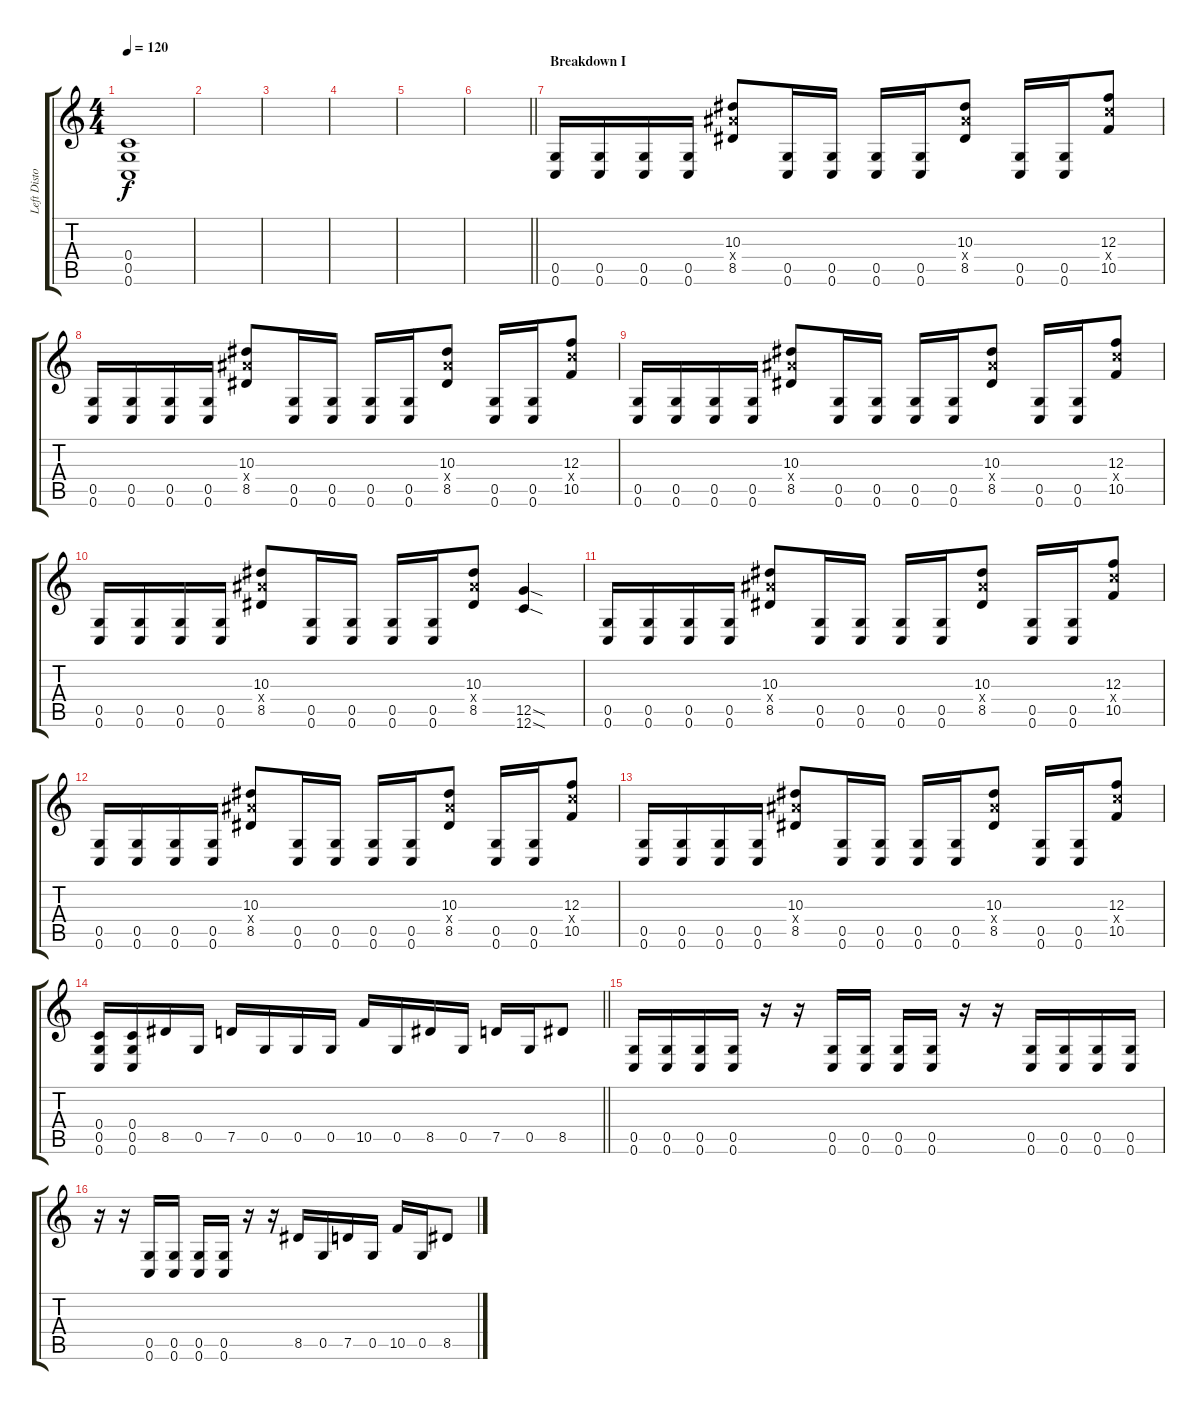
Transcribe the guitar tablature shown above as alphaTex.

\track ("Left Distorted" "Left Disto") {instrument distortionguitar}
\staff {score tabs}
\tuning (D4 A3 F3 C3 G2 C2) {hide}
\ts (4 4)
\tempo 120
\clef g2
\ks c
(0.4{t} 0.5{t} 0.6{t}).1{dy f} |
|
|
|
|
\barLineRight lightlight
|
\section ("" "Breakdown I")
(0.5 0.6).16{volume 13} (0.5 0.6).16 (0.5 0.6).16 (0.5 0.6).16 (10.3 10.4{x} 8.5).8 (0.5 0.6).16 (0.5 0.6).16 (0.5 0.6).16 (0.5 0.6).16 (10.3 10.4{x} 8.5).8 (0.5 0.6).16 (0.5 0.6).16 (12.3 12.4{x} 10.5).8 |
(0.5 0.6).16 (0.5 0.6).16 (0.5 0.6).16 (0.5 0.6).16 (10.3 10.4{x} 8.5).8 (0.5 0.6).16 (0.5 0.6).16 (0.5 0.6).16 (0.5 0.6).16 (10.3 10.4{x} 8.5).8 (0.5 0.6).16 (0.5 0.6).16 (12.3 12.4{x} 10.5).8 |
(0.5 0.6).16 (0.5 0.6).16 (0.5 0.6).16 (0.5 0.6).16 (10.3 10.4{x} 8.5).8 (0.5 0.6).16 (0.5 0.6).16 (0.5 0.6).16 (0.5 0.6).16 (10.3 10.4{x} 8.5).8 (0.5 0.6).16 (0.5 0.6).16 (12.3 12.4{x} 10.5).8 |
(0.5 0.6).16 (0.5 0.6).16 (0.5 0.6).16 (0.5 0.6).16 (10.3 10.4{x} 8.5).8 (0.5 0.6).16 (0.5 0.6).16 (0.5 0.6).16 (0.5 0.6).16 (10.3 10.4{x} 8.5).8 (12.5{sod} 12.6{sod}).4 |
(0.5 0.6).16 (0.5 0.6).16 (0.5 0.6).16 (0.5 0.6).16 (10.3 10.4{x} 8.5).8 (0.5 0.6).16 (0.5 0.6).16 (0.5 0.6).16 (0.5 0.6).16 (10.3 10.4{x} 8.5).8 (0.5 0.6).16 (0.5 0.6).16 (12.3 12.4{x} 10.5).8 |
(0.5 0.6).16 (0.5 0.6).16 (0.5 0.6).16 (0.5 0.6).16 (10.3 10.4{x} 8.5).8 (0.5 0.6).16 (0.5 0.6).16 (0.5 0.6).16 (0.5 0.6).16 (10.3 10.4{x} 8.5).8 (0.5 0.6).16 (0.5 0.6).16 (12.3 12.4{x} 10.5).8 |
(0.5 0.6).16 (0.5 0.6).16 (0.5 0.6).16 (0.5 0.6).16 (10.3 10.4{x} 8.5).8 (0.5 0.6).16 (0.5 0.6).16 (0.5 0.6).16 (0.5 0.6).16 (10.3 10.4{x} 8.5).8 (0.5 0.6).16 (0.5 0.6).16 (12.3 12.4{x} 10.5).8 |
\barLineRight lightlight
(0.4 0.5 0.6).16 (0.4 0.5 0.6).16 8.5.16 0.5.16 7.5.16 0.5.16 0.5.16 0.5.16 10.5.16 0.5.16 8.5.16 0.5.16 7.5.16 0.5.16 8.5.8 |
(0.5 0.6).16 (0.5 0.6).16 (0.5 0.6).16 (0.5 0.6).16 r.16 r.16 (0.5 0.6).16 (0.5 0.6).16 (0.5 0.6).16 (0.5 0.6).16 r.16 r.16 (0.5 0.6).16 (0.5 0.6).16 (0.5 0.6).16 (0.5 0.6).16 |
r.16 r.16 (0.5 0.6).16 (0.5 0.6).16 (0.5 0.6).16 (0.5 0.6).16 r.16 r.16 8.5.16 0.5.16 7.5.16 0.5.16 10.5.16 0.5.16 8.5.8
